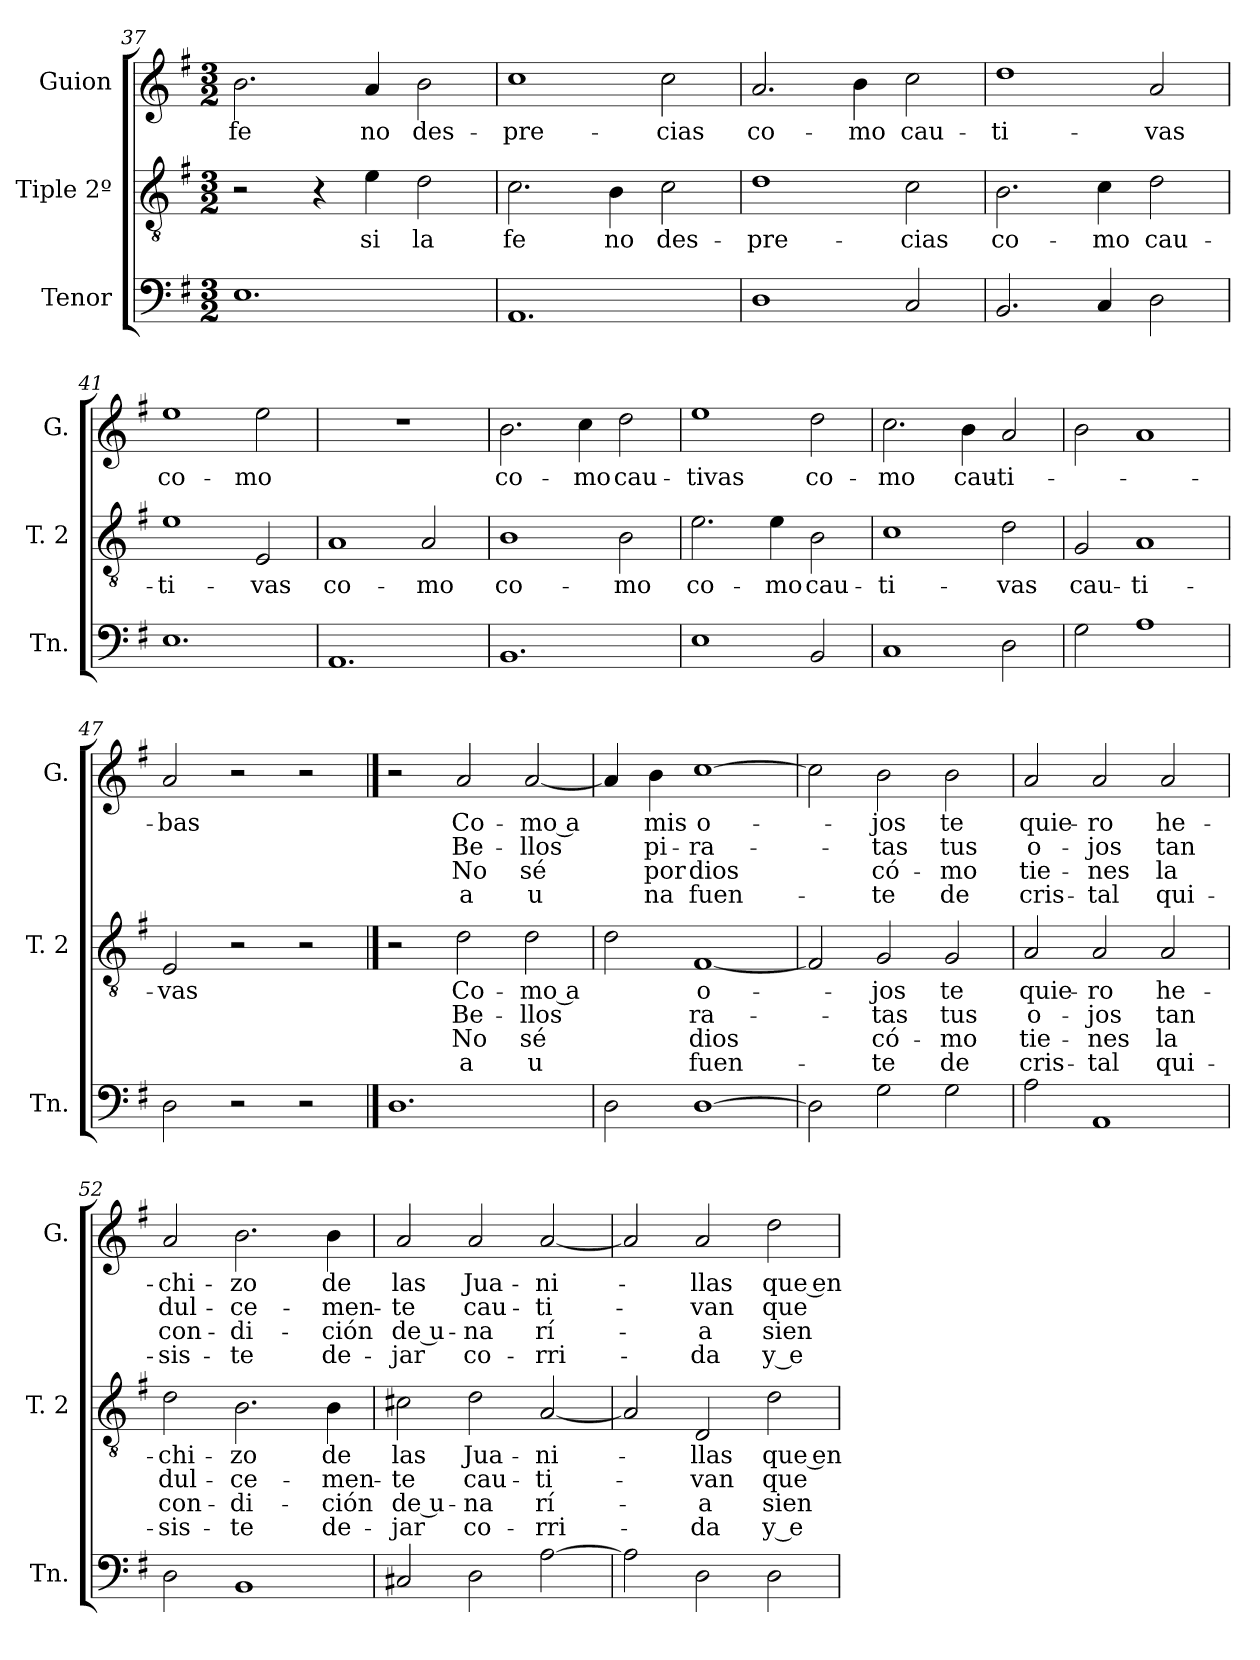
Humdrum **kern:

**kern	**kern	**text	**text	**text	**text	**kern	**text	**text	**text	**text
*part3	*part2	*part2	*part2	*part2	*part2	*part1	*part1	*part1	*part1	*part1
*staff3	*staff2	*staff2	*staff2	*staff2	*staff2	*staff1	*staff1	*staff1	*staff1	*staff1
*I"Tenor	*I"Tiple 2º	*	*	*	*	*I"Guion	*	*	*	*
*I'Tn.	*I'T. 2	*	*	*	*	*I'G.	*	*	*	*
*clefF4	*clefGv2	*	*	*	*	*clefG2	*	*	*	*
*k[f#]	*k[f#]	*	*	*	*	*k[f#]	*	*	*	*
*M3/2	*M3/2	*	*	*	*	*M3/2	*	*	*	*
=37	=37	=37	=37	=37	=37	=37	=37	=37	=37	=37
1.E	2r	.	.	.	.	2.b	fe	.	.	.
.	4r	.	.	.	.	.	.	.	.	.
.	4e	si	.	.	.	4a	no	.	.	.
.	2d	la	.	.	.	2b	des-	.	.	.
=38	=38	=38	=38	=38	=38	=38	=38	=38	=38	=38
1.AA	2.c	fe	.	.	.	1cc	-pre-	.	.	.
.	4B	no	.	.	.	.	.	.	.	.
.	2c	des-	.	.	.	2cc	-cias	.	.	.
=39	=39	=39	=39	=39	=39	=39	=39	=39	=39	=39
1D	1d	-pre-	.	.	.	2.a	co-	.	.	.
.	.	.	.	.	.	4b	-mo	.	.	.
2C	2c	-cias	.	.	.	2cc	cau-	.	.	.
=40	=40	=40	=40	=40	=40	=40	=40	=40	=40	=40
2.BB	2.B	co-	.	.	.	1dd	-ti-	.	.	.
4C	4c	-mo	.	.	.	.	.	.	.	.
2D	2d	cau-	.	.	.	2a	-vas	.	.	.
=41	=41	=41	=41	=41	=41	=41	=41	=41	=41	=41
1.E	1e	-ti-	.	.	.	1ee	co-	.	.	.
.	2E	-vas	.	.	.	2ee	-mo	.	.	.
=42	=42	=42	=42	=42	=42	=42	=42	=42	=42	=42
1.AA	1A	co-	.	.	.	1.r	.	.	.	.
.	2A	-mo	.	.	.	.	.	.	.	.
=43	=43	=43	=43	=43	=43	=43	=43	=43	=43	=43
1.BB	1B	co-	.	.	.	2.b	co-	.	.	.
.	.	.	.	.	.	4cc	-mo	.	.	.
.	2B	-mo	.	.	.	2dd	cau-	.	.	.
=44	=44	=44	=44	=44	=44	=44	=44	=44	=44	=44
1E	2.e	co-	.	.	.	1ee	-tivas	.	.	.
.	4e	-mo	.	.	.	.	.	.	.	.
2BB	2B	cau-	.	.	.	2dd	co-	.	.	.
=45	=45	=45	=45	=45	=45	=45	=45	=45	=45	=45
1C	1c	-ti-	.	.	.	2.cc	-mo	.	.	.
.	.	.	.	.	.	4b	cau-	.	.	.
2D	2d	-vas	.	.	.	2a	-ti-	.	.	.
=46	=46	=46	=46	=46	=46	=46	=46	=46	=46	=46
2G	2G	cau-	.	.	.	2b	.	.	.	.
1A	1A	-ti-	.	.	.	1a	.	.	.	.
=47	=47	=47	=47	=47	=47	=47	=47	=47	=47	=47
2D	2E	-vas	.	.	.	2a	-bas	.	.	.
2r	2r	.	.	.	.	2r	.	.	.	.
2r	2r	.	.	.	.	2r	.	.	.	.
!!LO:LB:g=z
==48	==48	==48	==48	==48	==48	==48	==48	==48	==48	==48
1.D	2r	.	.	.	.	2r	.	.	.	.
.	2d	Co-	Be-	No	a	2a	Co-	Be-	No	a
.	2d	-mo a	-llos	sé	u	[2a	-mo a	-llos	sé	u
=49	=49	=49	=49	=49	=49	=49	=49	=49	=49	=49
2D	2d	.	.	.	.	4a]	.	.	.	.
.	.	.	.	.	.	4b	mis	pi-	por	na
[1D	[1F#	o-	-ra-	dios	fuen-	[1cc	o-	-ra-	dios	fuen-
=50	=50	=50	=50	=50	=50	=50	=50	=50	=50	=50
2D]	2F#]	.	.	.	.	2cc]	.	.	.	.
2G	2G	-jos	-tas	có-	-te	2b	-jos	-tas	có-	-te
2G	2G	te	tus	-mo	de	2b	te	tus	-mo	de
=51	=51	=51	=51	=51	=51	=51	=51	=51	=51	=51
2A	2A	quie-	o-	tie-	cris-	2a	quie-	o-	tie-	cris-
1AA	2A	-ro	-jos	-nes	-tal	2a	-ro	-jos	-nes	-tal
.	2A	he-	tan	la	qui-	2a	he-	tan	la	qui-
=52	=52	=52	=52	=52	=52	=52	=52	=52	=52	=52
2D	2d	-chi-	dul-	con-	-sis-	2a	-chi-	dul-	con-	-sis-
1BB	2.B	-zo	-ce-	-di-	-te	2.b	-zo	-ce-	-di-	-te
.	4B	de	-men-	-ción	de-	4b	de	-men-	-ción	de-
=53	=53	=53	=53	=53	=53	=53	=53	=53	=53	=53
2C#X	2c#X	las	-te	de u-	-jar	2a	las	-te	de u-	-jar
2D	2d	Jua-	cau-	-na	co-	2a	Jua-	cau-	-na	co-
[2A	[2A	-ni-	-ti-	rí-	-rri-	[2a	-ni-	-ti-	rí-	-rri-
=54	=54	=54	=54	=54	=54	=54	=54	=54	=54	=54
2A]	2A]	.	.	.	.	2a]	.	.	.	.
2D	2D	-llas	-van	-a	-da	2a	-llas	-van	-a	-da
2D	2d	que en	que	sien-	y e-	2dd	que en	que	sien-	y e-
=	=	=	=	=	=	=	=	=	=	=
*-	*-	*-	*-	*-	*-	*-	*-	*-	*-	*-
